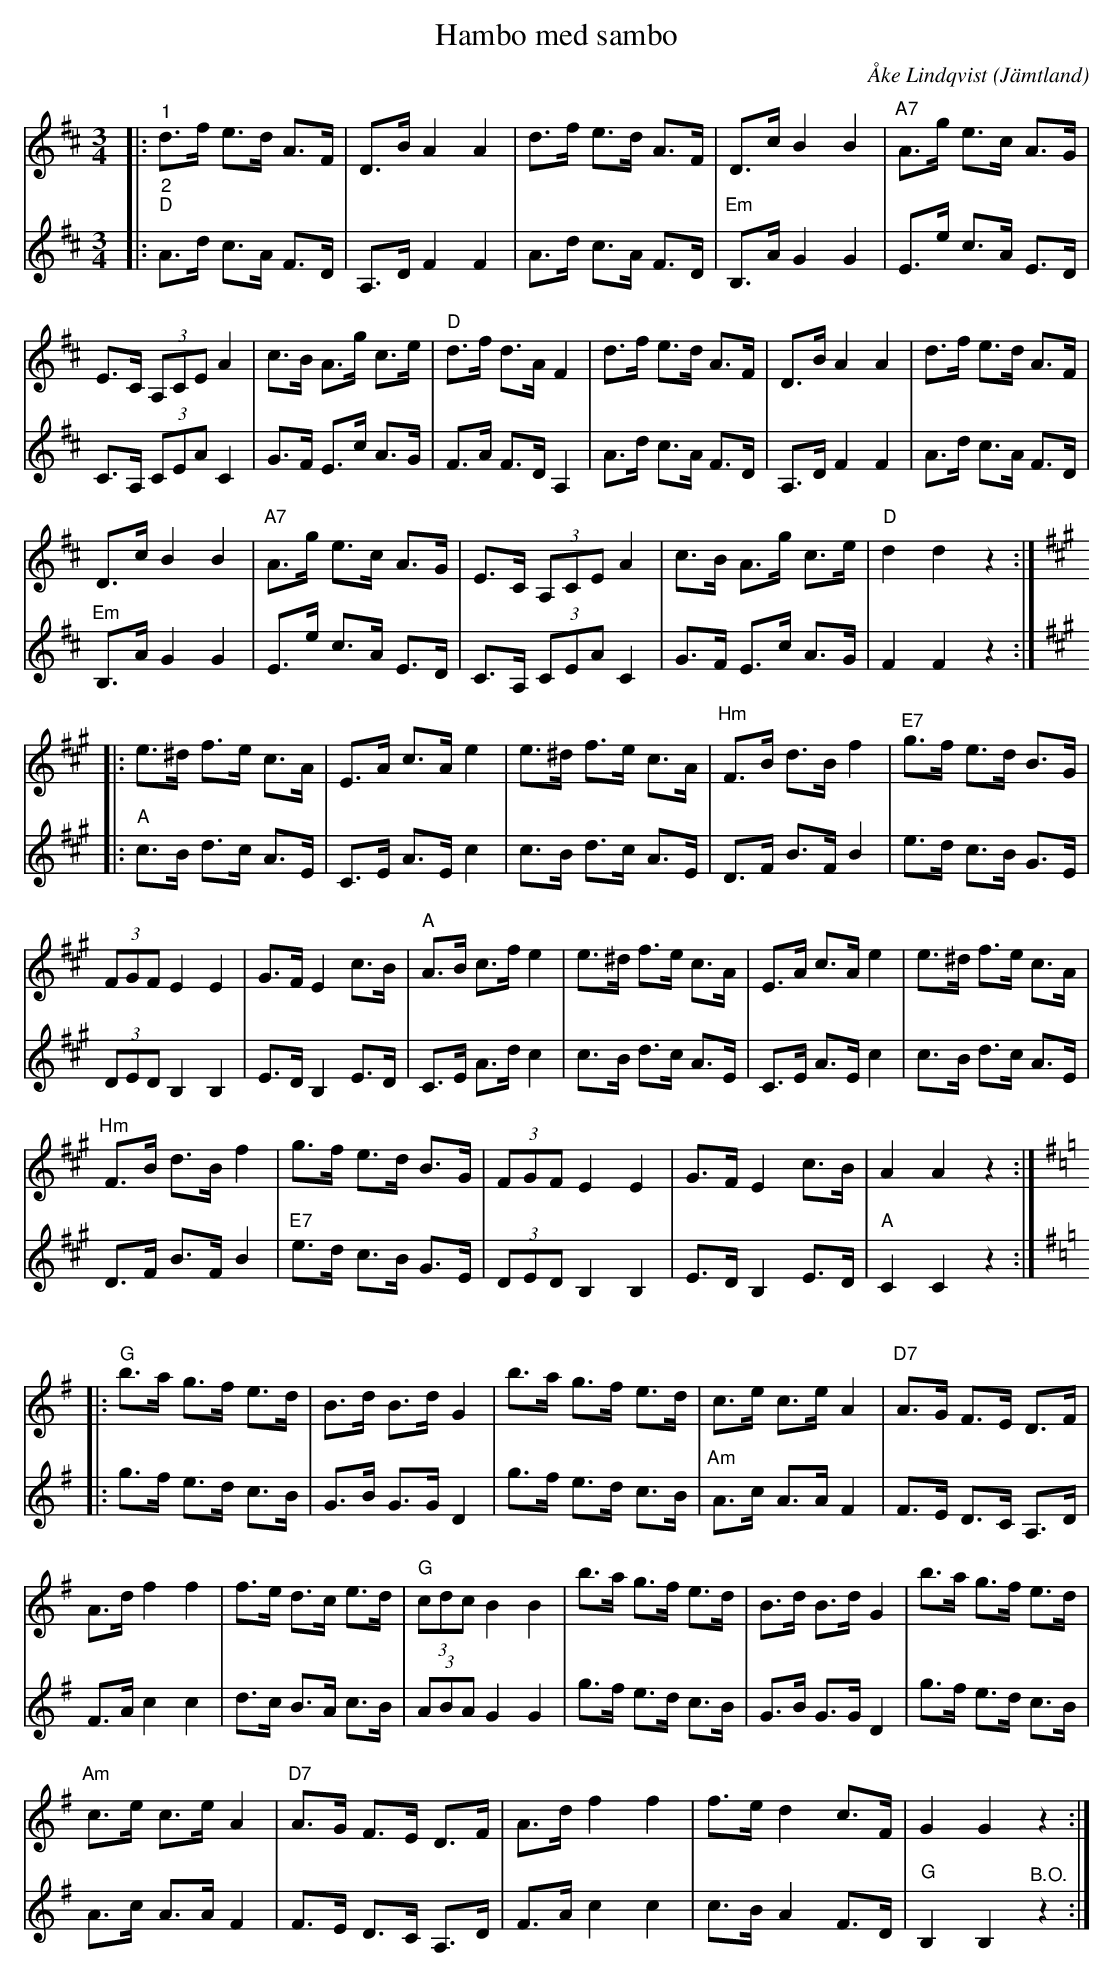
X:1
T:Hambo med sambo
C:Åke Lindqvist
O:Jämtland
L:1/8
M:3/4
K:D
V:1
|:"^1" d>f e>d A>F | D>B A2 A2 | d>f e>d A>F | D>c B2 B2 |"A7" A>g e>c A>G |
E>C (3A,CE A2 | c>B A>g c>e |"D" d>f d>A F2 | d>f e>d A>F | D>B A2 A2 | d>f e>d A>F |
D>c B2 B2 | "A7" A>g e>c A>G | E>C (3A,CE A2 | c>B A>g c>e |"D" d2 d2 z2 ::
[K:A] e>^d f>e c>A | E>A c>A e2 | e>^d f>e c>A |"^Hm" F>B d>B f2 |"E7" g>f e>d B>G |
(3FGF E2 E2 | G>F E2 c>B |"A" A>B c>f e2 | e>^d f>e c>A | E>A c>A e2 | e>^d f>e c>A |
"^Hm" F>B d>B f2 | g>f e>d B>G | (3FGF E2 E2 | G>F E2 c>B | A2 A2 z2 ::
[K:G]"G" b>a g>f e>d | B>d B>d G2 | b>a g>f e>d | c>e c>e A2 | "D7" A>G F>E D>F |
A>d f2 f2 | f>e d>c e>d |"G" (3cdc B2 B2 | b>a g>f e>d | B>d B>d G2 | b>a g>f e>d |
"Am" c>e c>e A2 |"D7" A>G F>E D>F | A>d f2 f2 | f>e d2 c>F | G2 G2 z2 :|
V:2
|:"^2""D" A>d c>A F>D | A,>D F2 F2 | A>d c>A F>D |"Em" B,>A G2 G2 | E>e c>A E>D | C>A, (3CEA C2 |
G>F E>c A>G | F>A F>D A,2 | A>d c>A F>D | A,>D F2 F2 | A>d c>A F>D |"Em" B,>A G2 G2 |
E>e c>A E>D | C>A, (3CEA C2 | G>F E>c A>G | F2 F2 z2 ::[K:A]"A" c>B d>c A>E | C>E A>E c2 |
c>B d>c A>E | D>F B>F B2 | e>d c>B G>E | (3DED B,2 B,2 | E>D B,2 E>D | C>E A>d c2 | c>B d>c A>E |
C>E A>E c2 | c>B d>c A>E | D>F B>F B2 |"E7" e>d c>B G>E | (3DED B,2 B,2 | E>D B,2 E>D |
"A" C2 C2 z2 ::[K:G] g>f e>d c>B | G>B G>G D2 | g>f e>d c>B |"Am" A>c A>A F2 | F>E D>C A,>D |
F>A c2 c2 | d>c B>A c>B | (3ABA G2 G2 | g>f e>d c>B | G>B G>G D2 | g>f e>d c>B | A>c A>A F2 |
F>E D>C A,>D | F>A c2 c2 | c>B A2 F>D |"G" B,2 B,2"^B.O." z2 :|
